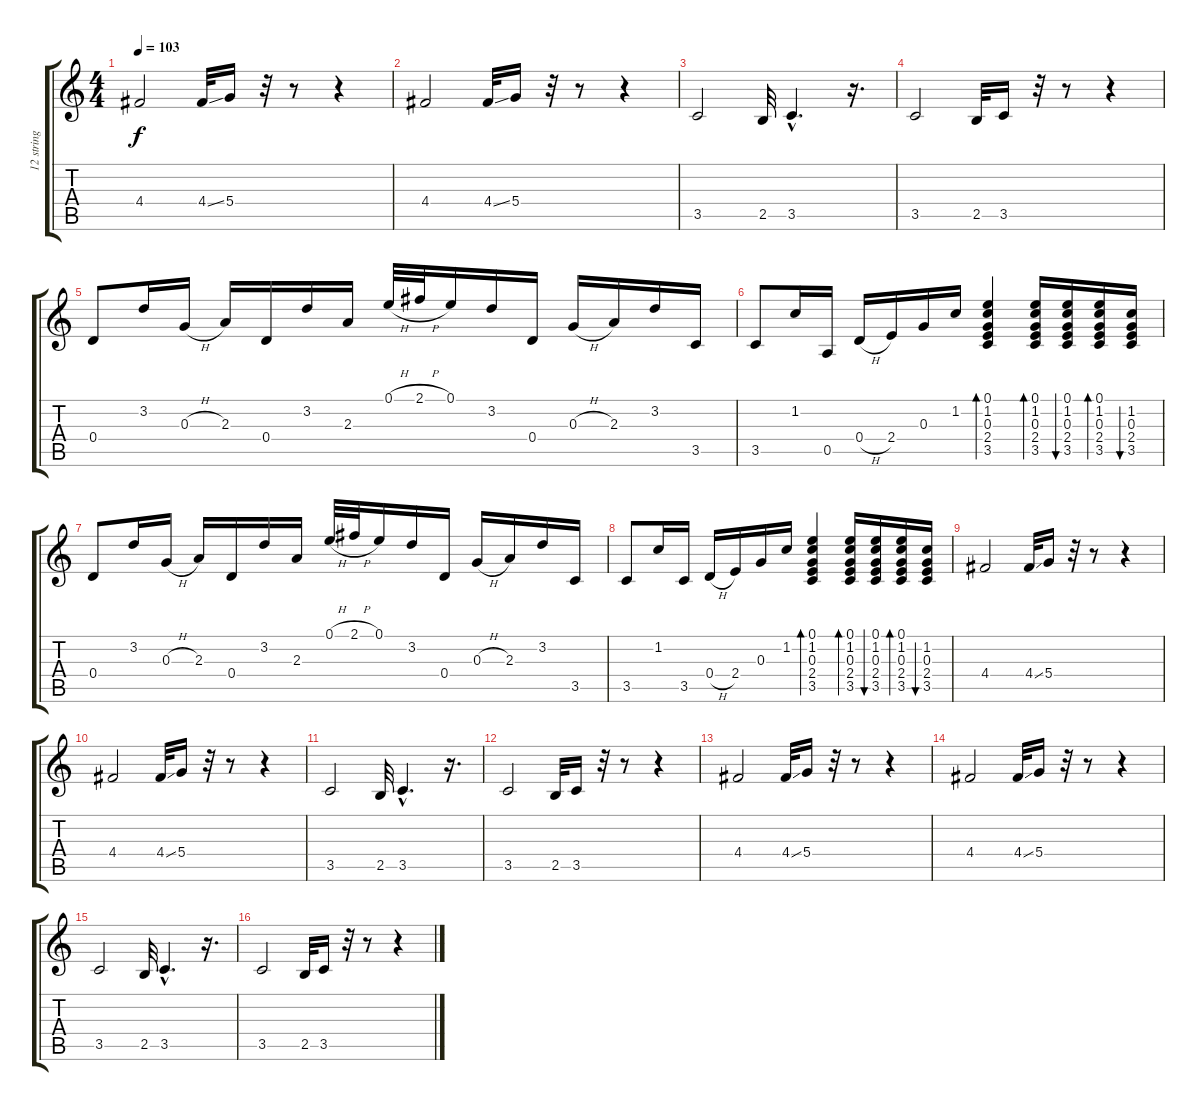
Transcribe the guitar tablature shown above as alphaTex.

\track ("12 string guitar" "12 string ") {instrument acousticguitarsteel}
\staff {score tabs}
\tuning (E4 B3 G3 D3 A2 E2) {hide}
\ts (4 4)
\tempo 103
\clef g2
\ks c
4.4.2{dy f} 4.4{ss}.32 5.4.16 r.32 r.8 r.4 |
4.4.2 4.4{ss}.32 5.4.16 r.32 r.8 r.4 |
3.5.2 2.5.32 3.5{hac}.4{d} r.16{d} |
3.5.2 2.5.32 3.5.16 r.32 r.8 r.4 |
0.4.8 3.2.16 0.3{h}.16 2.3.16 0.4.16 3.2.16 2.3.16 0.1{h}.32 2.1{h}.32 0.1.16 3.2.16 0.4.16 0.3{h}.16 2.3.16 3.2.16 3.5.16 |
3.5.8 1.2.16 0.5.16 0.4{h}.16 2.4.16 0.3.16 1.2.16 (0.1 1.2 0.3 2.4 3.5).4{bd 60} (0.1 1.2 0.3 2.4 3.5).16{bd 60 volume 6} (0.1 1.2 0.3 2.4 3.5).16{bu 60} (0.1 1.2 0.3 2.4 3.5).16{bd 60} (1.2 0.3 2.4 3.5).16{bu 60} |
0.4.8{volume 12} 3.2.16 0.3{h}.16 2.3.16 0.4.16 3.2.16 2.3.16 0.1{h}.32 2.1{h}.32 0.1.16 3.2.16 0.4.16 0.3{h}.16 2.3.16 3.2.16 3.5.16 |
3.5.8 1.2.16 3.5.16 0.4{h}.16 2.4.16 0.3.16 1.2.16 (0.1 1.2 0.3 2.4 3.5).4{bd 60} (0.1 1.2 0.3 2.4 3.5).16{bd 60 volume 6} (0.1 1.2 0.3 2.4 3.5).16{bu 60} (0.1 1.2 0.3 2.4 3.5).16{bd 60} (1.2 0.3 2.4 3.5).16{bu 60} |
4.4.2 4.4{ss}.32 5.4.16 r.32 r.8 r.4 |
4.4.2 4.4{ss}.32 5.4.16 r.32 r.8 r.4 |
3.5.2 2.5.32 3.5{hac}.4{d} r.16{d} |
3.5.2 2.5.32 3.5.16 r.32 r.8 r.4 |
4.4.2 4.4{ss}.32 5.4.16 r.32 r.8 r.4 |
4.4.2 4.4{ss}.32 5.4.16 r.32 r.8 r.4 |
3.5.2 2.5.32 3.5{hac}.4{d} r.16{d} |
3.5.2 2.5.32 3.5.16 r.32 r.8 r.4
